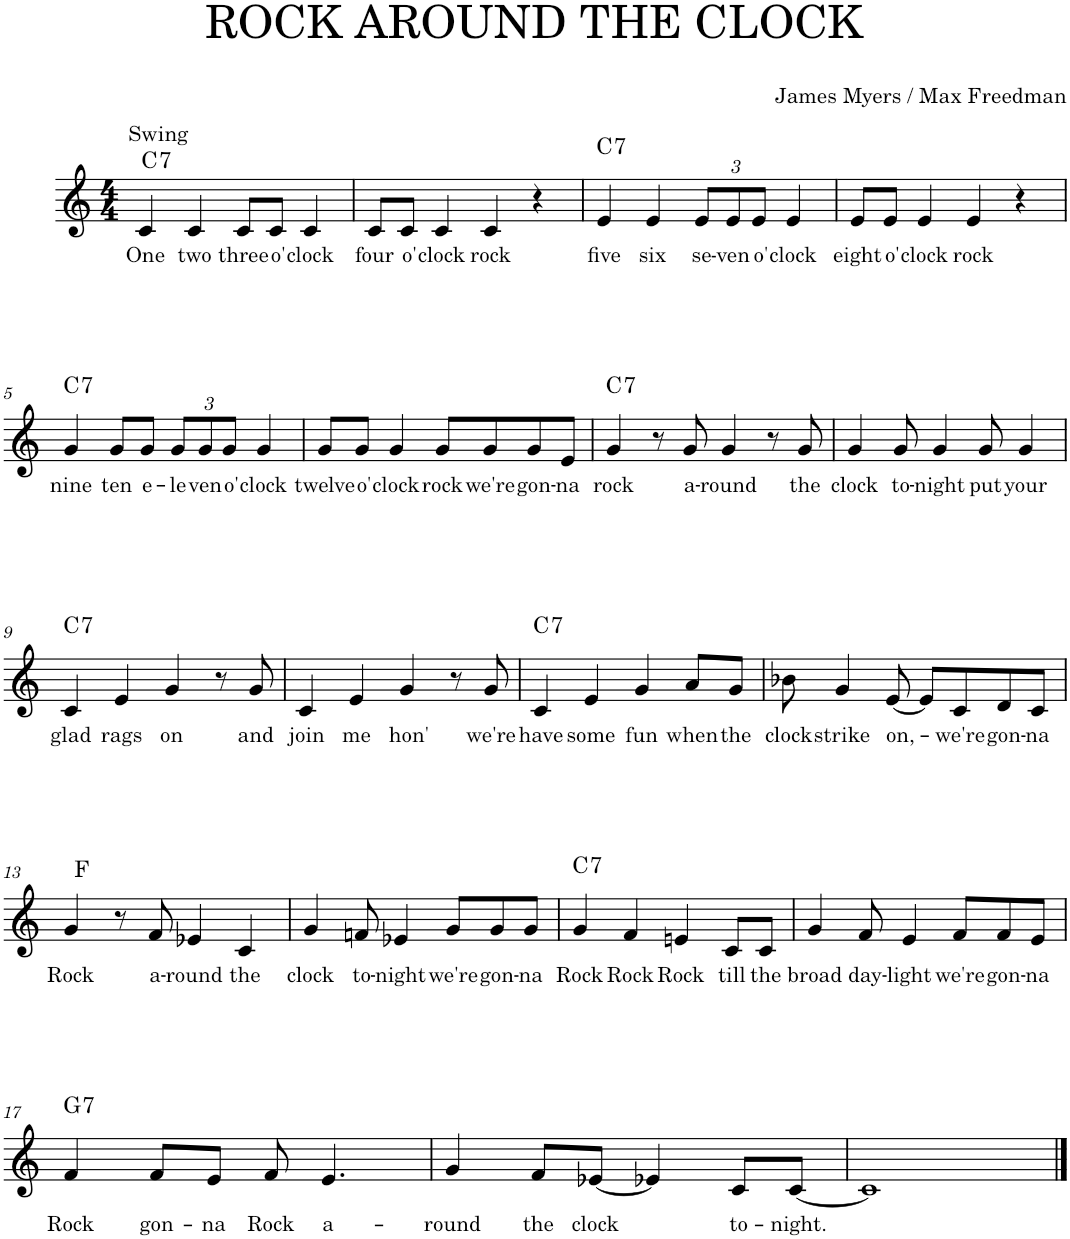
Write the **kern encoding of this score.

**kern	**text	**harte
*part1	*part1	*part1
*staff1	*staff1	*
*I"Piano	*	*
*I'Pno.	*	*
*clefG2	*	*
*k[]	*	*
*M4/4	*	*
=1	=1	=1
!	!LO:LY:b	!LO:H:kt=7
4c/	One	C:7
!	!LO:LY:b	!
4c/	two	.
!LO:TX:a:t=Swing	!	!
!	!LO:LY:b	!
8c/L	three	.
!	!LO:LY:b	!
8c/J	o'	.
!	!LO:LY:b	!
4c/	clock	.
=2	=2	=2
!	!LO:LY:b	!
8c/L	four	.
!	!LO:LY:b	!
8c/J	o'	.
!	!LO:LY:b	!
4c/	clock	.
!	!LO:LY:b	!
4c/	rock	.
4r	.	.
=3	=3	=3
!	!LO:LY:b	!LO:H:kt=7
4e/	five	C:7
!	!LO:LY:b	!
4e/	six	.
*Xbrackettup	*	*
!	!LO:LY:b	!
12e/L	se-	.
!	!LO:LY:b	!
12e/	-ven	.
!	!LO:LY:b	!
12e/J	o'	.
!	!LO:LY:b	!
4e/	clock	.
=4	=4	=4
!	!LO:LY:b	!
8e/L	eight	.
!	!LO:LY:b	!
8e/J	o'	.
!	!LO:LY:b	!
4e/	clock	.
!	!LO:LY:b	!
4e/	rock	.
4r	.	.
!!LO:LB:g=z
=5	=5	=5
!	!LO:LY:b	!LO:H:kt=7
4g/	nine	C:7
!	!LO:LY:b	!
8g/L	ten	.
!	!LO:LY:b	!
8g/J	e-	.
!	!LO:LY:b	!
12g/L	-le	.
!	!LO:LY:b	!
12g/	ven	.
!	!LO:LY:b	!
12g/J	o'	.
!	!LO:LY:b	!
4g/	clock	.
=6	=6	=6
!	!LO:LY:b	!
8g/L	twelve	.
!	!LO:LY:b	!
8g/J	o'	.
!	!LO:LY:b	!
4g/	clock	.
!	!LO:LY:b	!
8g/L	rock	.
!	!LO:LY:b	!
8g/	we're	.
!	!LO:LY:b	!
8g/	gon-	.
!	!LO:LY:b	!
8e/J	-na	.
=7	=7	=7
!	!LO:LY:b	!LO:H:kt=7
4g/	rock	C:7
8r	.	.
!	!LO:LY:b	!
8g/	a-	.
!	!LO:LY:b	!
4g/	-round	.
8r	.	.
!	!LO:LY:b	!
8g/	the	.
=8	=8	=8
!	!LO:LY:b	!
4g/	clock	.
!	!LO:LY:b	!
8g/	to-	.
!	!LO:LY:b	!
4g/	-night	.
!	!LO:LY:b	!
8g/	put	.
!	!LO:LY:b	!
4g/	your	.
!!LO:LB:g=z
=9	=9	=9
!	!LO:LY:b	!LO:H:kt=7
4c/	glad	C:7
!	!LO:LY:b	!
4e/	rags	.
!	!LO:LY:b	!
4g/	on	.
8r	.	.
!	!LO:LY:b	!
8g/	and	.
=10	=10	=10
!	!LO:LY:b	!
4c/	join	.
!	!LO:LY:b	!
4e/	me	.
!	!LO:LY:b	!
4g/	hon'	.
8r	.	.
!	!LO:LY:b	!
8g/	we're	.
=11	=11	=11
!	!LO:LY:b	!LO:H:kt=7
4c/	have	C:7
!	!LO:LY:b	!
4e/	some	.
!	!LO:LY:b	!
4g/	fun	.
!	!LO:LY:b	!
8a/L	when	.
!	!LO:LY:b	!
8g/J	the	.
=12	=12	=12
!	!LO:LY:b	!
8b-X\	clock	.
!	!LO:LY:b	!
4g/	strike	.
!	!LO:LY:b	!
[8e/	on,-	.
8e/L]	.	.
!	!LO:LY:b	!
8c/	-we're	.
!	!LO:LY:b	!
8d/	gon-	.
!	!LO:LY:b	!
8c/J	-na	.
!!LO:LB:g=z
=13	=13	=13
!	!LO:LY:b	!
4g/	Rock	F:maj
8r	.	.
!	!LO:LY:b	!
8f/	a-	.
!	!LO:LY:b	!
4e-X/	-round	.
!	!LO:LY:b	!
4c/	the	.
=14	=14	=14
!	!LO:LY:b	!
4g/	clock	.
!	!LO:LY:b	!
8fn/	to-	.
!	!LO:LY:b	!
4e-X/	-night	.
!	!LO:LY:b	!
8g/L	we're	.
!	!LO:LY:b	!
8g/	gon-	.
!	!LO:LY:b	!
8g/J	-na	.
=15	=15	=15
!	!LO:LY:b	!LO:H:kt=7
4g/	Rock	C:7
!	!LO:LY:b	!
4f/	Rock	.
!	!LO:LY:b	!
4en/	Rock	.
!	!LO:LY:b	!
8c/L	till	.
!	!LO:LY:b	!
8c/J	the	.
=16	=16	=16
!	!LO:LY:b	!
4g/	broad	.
!	!LO:LY:b	!
8f/	day-	.
!	!LO:LY:b	!
4e/	-light	.
!	!LO:LY:b	!
8f/L	we're	.
!	!LO:LY:b	!
8f/	gon-	.
!	!LO:LY:b	!
8e/J	-na	.
!!LO:LB:g=z
=17	=17	=17
!	!LO:LY:b	!LO:H:kt=7
4f/	Rock	G:7
!	!LO:LY:b	!
8f/L	gon-	.
!	!LO:LY:b	!
8e/J	-na	.
!	!LO:LY:b	!
8f/	Rock	.
!	!LO:LY:b	!
4.e/	a-	.
=18	=18	=18
!	!LO:LY:b	!
4g/	-round	.
!	!LO:LY:b	!
8f/L	the	.
!	!LO:LY:b	!
[8e-X/J	clock	.
4e-X/]	.	.
!	!LO:LY:b	!
8c/L	-to-	.
!	!LO:LY:b	!
[8c/J	-night.	.
=19	=19	=19
1c]	.	.
==	==	==
*-	*-	*-
